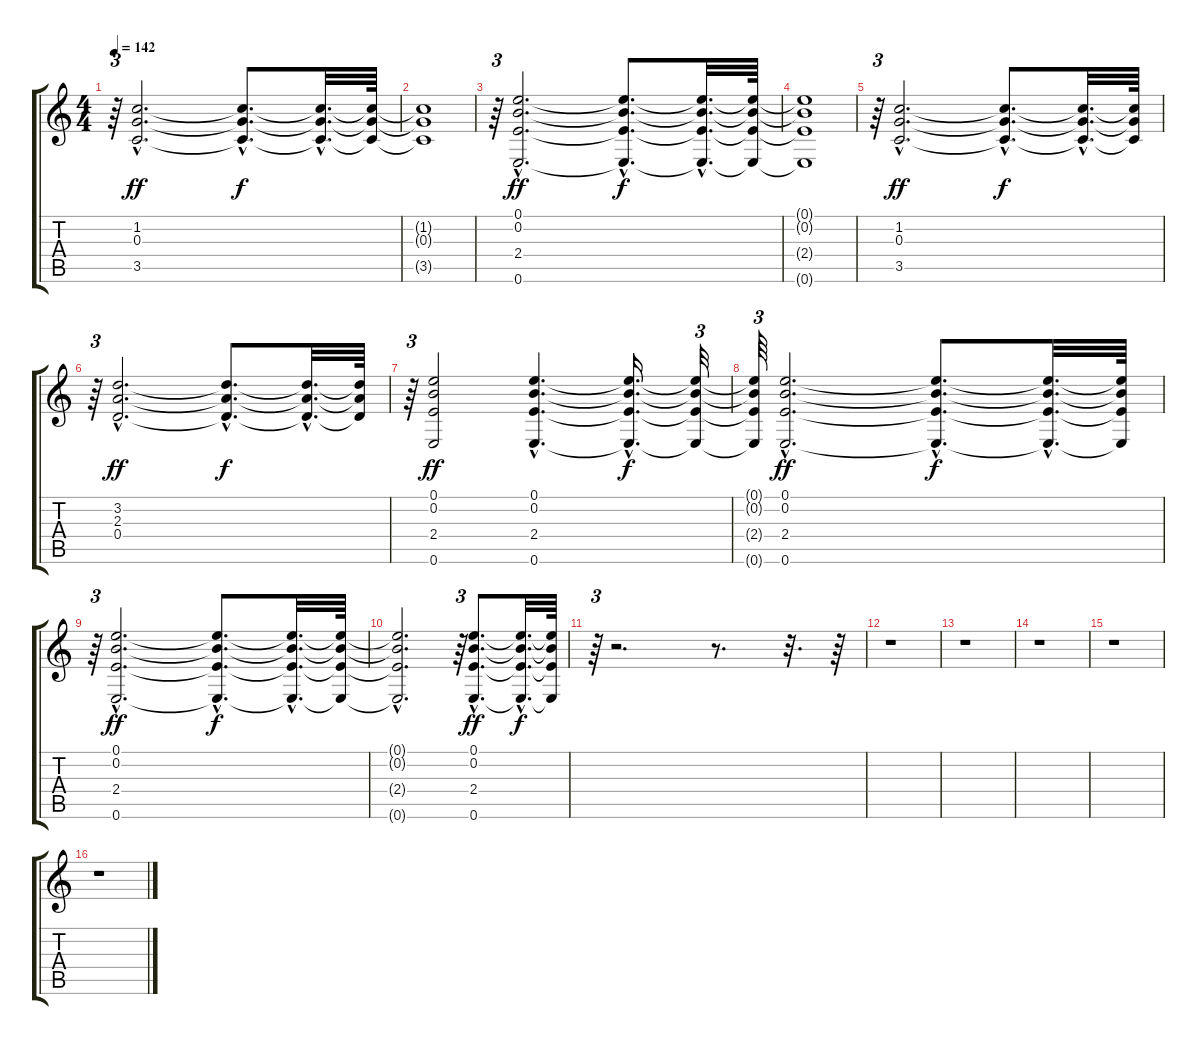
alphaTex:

\track "" {instrument overdrivenguitar}
\staff {score tabs}
\tuning (E4 B3 G3 D3 A2 E2) {hide}
\ts (4 4)
\tempo 142
\clef g2
\ks c
r.64{tu (3 2) dy ff} (1.2{hac} 0.3{hac} 3.5{hac}).2{d} (1.2{hac t} 0.3{hac t} 3.5{hac t}).8{d dy f} (1.2{hac t} 0.3{hac t} 3.5{hac t}).32{d} (1.2{t} 0.3{t} 3.5{t}).64 |
(1.2{t} 0.3{t} 3.5{t}).1 |
r.64{tu (3 2)} (0.1{hac} 0.2{hac} 2.4{hac} 0.6{hac}).2{d dy ff} (0.1{hac t} 0.2{hac t} 2.4{hac t} 0.6{hac t}).8{d dy f} (0.1{hac t} 0.2{hac t} 2.4{hac t} 0.6{hac t}).32{d} (0.1{t} 0.2{t} 2.4{t} 0.6{t}).64 |
(0.1{t} 0.2{t} 2.4{t} 0.6{t}).1 |
r.64{tu (3 2)} (1.2{hac} 0.3{hac} 3.5{hac}).2{d dy ff} (1.2{hac t} 0.3{hac t} 3.5{hac t}).8{d dy f} (1.2{hac t} 0.3{hac t} 3.5{hac t}).32{d} (1.2{t} 0.3{t} 3.5{t}).64 |
r.64{tu (3 2)} (3.2{hac} 2.3{hac} 0.4{hac}).2{d dy ff} (3.2{hac t} 2.3{hac t} 0.4{hac t}).8{d dy f} (3.2{hac t} 2.3{hac t} 0.4{hac t}).32{d} (3.2{t} 2.3{t} 0.4{t}).64 |
r.64{tu (3 2)} (0.1 0.2 2.4 0.6).2{dy ff} (0.1{hac} 0.2{hac} 2.4{hac} 0.6{hac}).4{d} (0.1{hac t} 0.2{hac t} 2.4{hac t} 0.6{hac t}).16{d dy f} (0.1{t} 0.2{t} 2.4{t} 0.6{t}).32{tu (3 2)} |
(0.1{t} 0.2{t} 2.4{t} 0.6{t}).64{tu (3 2)} (0.1{hac} 0.2{hac} 2.4{hac} 0.6{hac}).2{d dy ff} (0.1{hac t} 0.2{hac t} 2.4{hac t} 0.6{hac t}).8{d dy f} (0.1{hac t} 0.2{hac t} 2.4{hac t} 0.6{hac t}).32{d} (0.1{t} 0.2{t} 2.4{t} 0.6{t}).64 |
r.64{tu (3 2)} (0.1{hac} 0.2{hac} 2.4{hac} 0.6{hac}).2{d dy ff} (0.1{hac t} 0.2{hac t} 2.4{hac t} 0.6{hac t}).8{d dy f} (0.1{hac t} 0.2{hac t} 2.4{hac t} 0.6{hac t}).32{d} (0.1{t} 0.2{t} 2.4{t} 0.6{t}).64 |
(0.1{hac t} 0.2{hac t} 2.4{hac t} 0.6{hac t}).2{d} r.64{tu (3 2)} (0.1{hac} 0.2{hac} 2.4{hac} 0.6{hac}).8{d dy ff} (0.1{hac t} 0.2{hac t} 2.4{hac t} 0.6{hac t}).32{d dy f} (0.1{t} 0.2{t} 2.4{t} 0.6{t}).64 |
r.64{tu (3 2)} r.2{d} r.8{d} r.32{d} r.64 |
r.1 |
r.1 |
r.1 |
r.1 |
r.1
